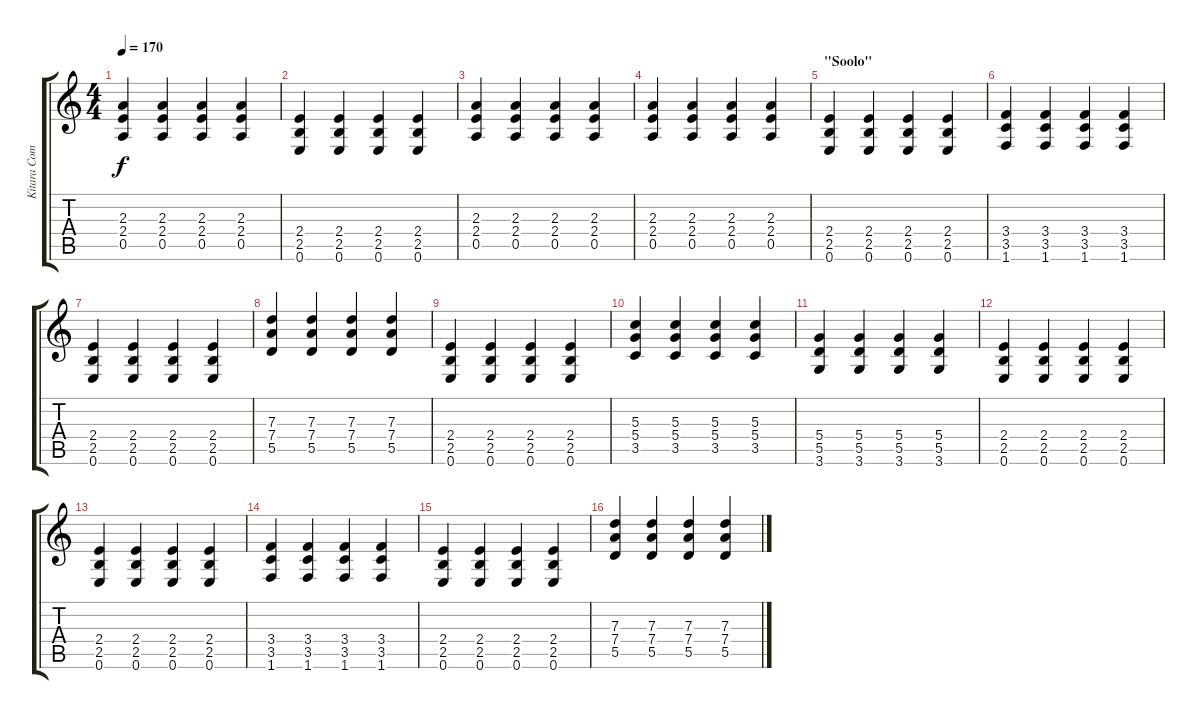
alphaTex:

\track ("Kitara Comp2" "Kitara Com") {instrument acousticguitarnylon}
\staff {score tabs}
\tuning (E4 B3 G3 D3 A2 E2) {hide}
\ts (4 4)
\tempo 170
\clef g2
\ks c
(2.3 2.4 0.5).4{dy f} (2.3 2.4 0.5).4 (2.3 2.4 0.5).4 (2.3 2.4 0.5).4 |
(2.4 2.5 0.6).4 (2.4 2.5 0.6).4 (2.4 2.5 0.6).4 (2.4 2.5 0.6).4 |
(2.3 2.4 0.5).4 (2.3 2.4 0.5).4 (2.3 2.4 0.5).4 (2.3 2.4 0.5).4 |
(2.3 2.4 0.5).4 (2.3 2.4 0.5).4 (2.3 2.4 0.5).4 (2.3 2.4 0.5).4 |
\section ("" "\"Soolo\"")
(2.4 2.5 0.6).4 (2.4 2.5 0.6).4 (2.4 2.5 0.6).4 (2.4 2.5 0.6).4 |
(3.4 3.5 1.6).4 (3.4 3.5 1.6).4 (3.4 3.5 1.6).4 (3.4 3.5 1.6).4 |
(2.4 2.5 0.6).4 (2.4 2.5 0.6).4 (2.4 2.5 0.6).4 (2.4 2.5 0.6).4 |
(7.3 7.4 5.5).4 (7.3 7.4 5.5).4 (7.3 7.4 5.5).4 (7.3 7.4 5.5).4 |
(2.4 2.5 0.6).4 (2.4 2.5 0.6).4 (2.4 2.5 0.6).4 (2.4 2.5 0.6).4 |
(5.3 5.4 3.5).4 (5.3 5.4 3.5).4 (5.3 5.4 3.5).4 (5.3 5.4 3.5).4 |
(5.4 5.5 3.6).4 (5.4 5.5 3.6).4 (5.4 5.5 3.6).4 (5.4 5.5 3.6).4 |
(2.4 2.5 0.6).4 (2.4 2.5 0.6).4 (2.4 2.5 0.6).4 (2.4 2.5 0.6).4 |
(2.4 2.5 0.6).4 (2.4 2.5 0.6).4 (2.4 2.5 0.6).4 (2.4 2.5 0.6).4 |
(3.4 3.5 1.6).4 (3.4 3.5 1.6).4 (3.4 3.5 1.6).4 (3.4 3.5 1.6).4 |
(2.4 2.5 0.6).4 (2.4 2.5 0.6).4 (2.4 2.5 0.6).4 (2.4 2.5 0.6).4 |
(7.3 7.4 5.5).4 (7.3 7.4 5.5).4 (7.3 7.4 5.5).4 (7.3 7.4 5.5).4
